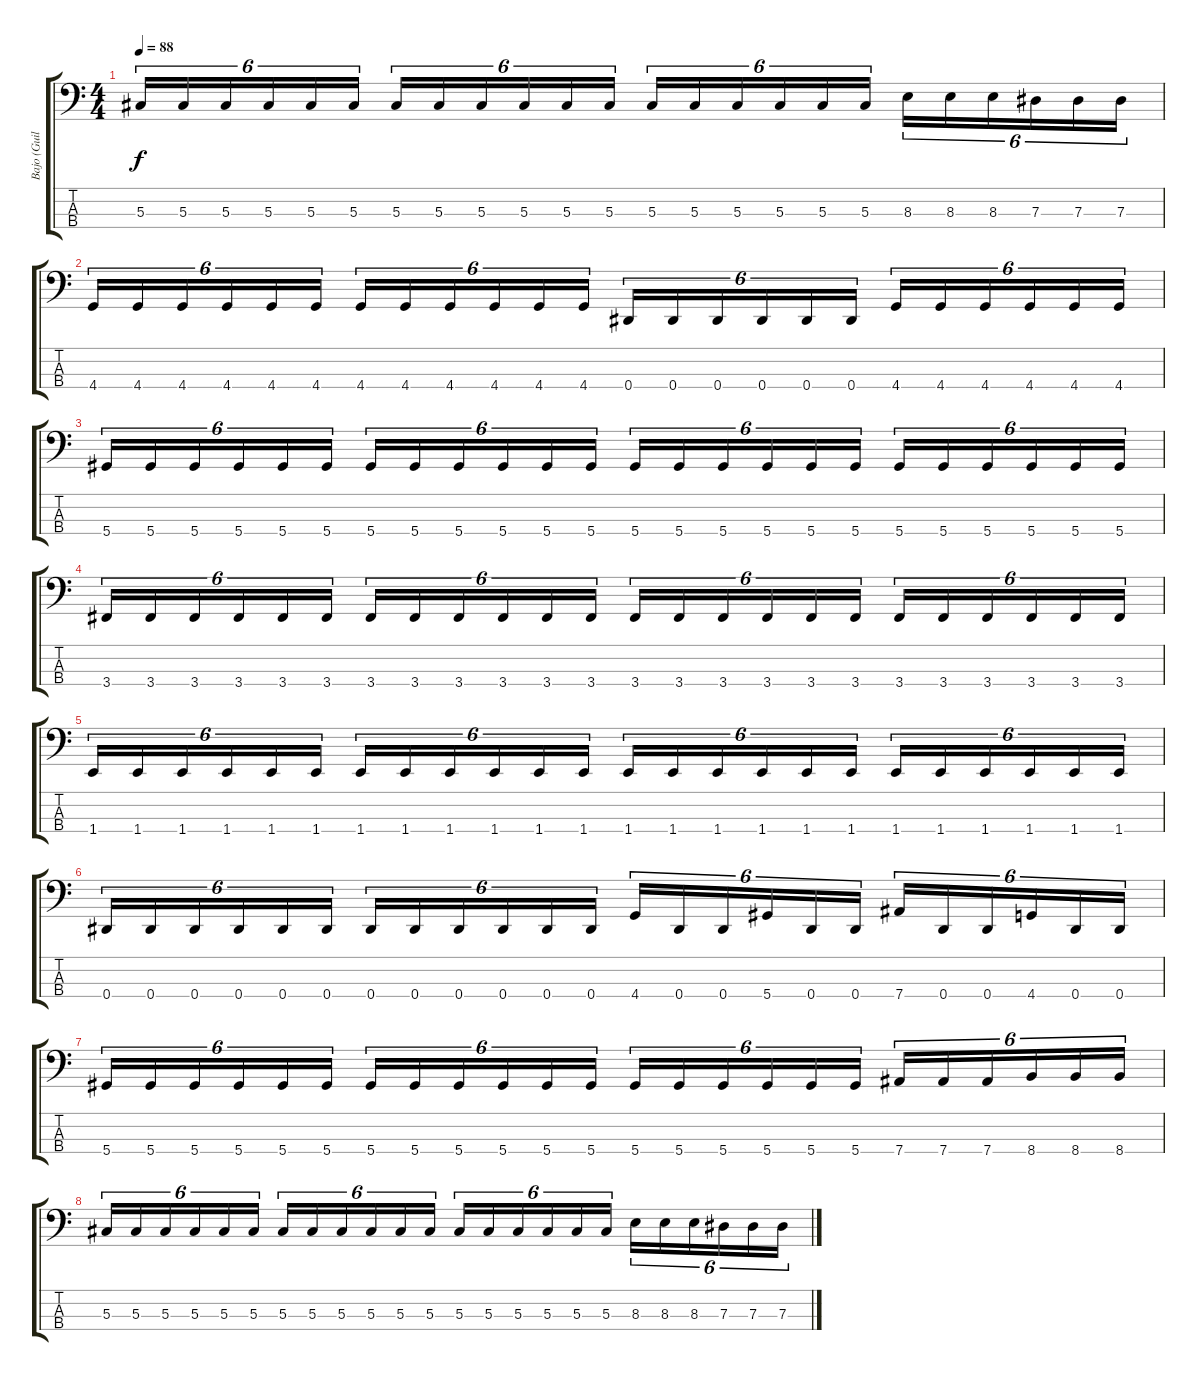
\track ("Bajo (Guillermo Sánchez)" "Bajo (Guil") {instrument electricbassfinger}
\staff {score tabs}
\tuning (Gb2 Db2 Ab1 Eb1) {hide}
\ts (4 4)
\tempo 88
\clef f4
\ks c
5.3.16{tu (6 4) dy f} 5.3.16{tu (6 4)} 5.3.16{tu (6 4)} 5.3.16{tu (6 4)} 5.3.16{tu (6 4)} 5.3.16{tu (6 4)} 5.3.16{tu (6 4)} 5.3.16{tu (6 4)} 5.3.16{tu (6 4)} 5.3.16{tu (6 4)} 5.3.16{tu (6 4)} 5.3.16{tu (6 4)} 5.3.16{tu (6 4)} 5.3.16{tu (6 4)} 5.3.16{tu (6 4)} 5.3.16{tu (6 4)} 5.3.16{tu (6 4)} 5.3.16{tu (6 4)} 8.3.16{tu (6 4)} 8.3.16{tu (6 4)} 8.3.16{tu (6 4)} 7.3.16{tu (6 4)} 7.3.16{tu (6 4)} 7.3.16{tu (6 4)} |
4.4.16{tu (6 4)} 4.4.16{tu (6 4)} 4.4.16{tu (6 4)} 4.4.16{tu (6 4)} 4.4.16{tu (6 4)} 4.4.16{tu (6 4)} 4.4.16{tu (6 4)} 4.4.16{tu (6 4)} 4.4.16{tu (6 4)} 4.4.16{tu (6 4)} 4.4.16{tu (6 4)} 4.4.16{tu (6 4)} 0.4.16{tu (6 4)} 0.4.16{tu (6 4)} 0.4.16{tu (6 4)} 0.4.16{tu (6 4)} 0.4.16{tu (6 4)} 0.4.16{tu (6 4)} 4.4.16{tu (6 4)} 4.4.16{tu (6 4)} 4.4.16{tu (6 4)} 4.4.16{tu (6 4)} 4.4.16{tu (6 4)} 4.4.16{tu (6 4)} |
5.4.16{tu (6 4)} 5.4.16{tu (6 4)} 5.4.16{tu (6 4)} 5.4.16{tu (6 4)} 5.4.16{tu (6 4)} 5.4.16{tu (6 4)} 5.4.16{tu (6 4)} 5.4.16{tu (6 4)} 5.4.16{tu (6 4)} 5.4.16{tu (6 4)} 5.4.16{tu (6 4)} 5.4.16{tu (6 4)} 5.4.16{tu (6 4)} 5.4.16{tu (6 4)} 5.4.16{tu (6 4)} 5.4.16{tu (6 4)} 5.4.16{tu (6 4)} 5.4.16{tu (6 4)} 5.4.16{tu (6 4)} 5.4.16{tu (6 4)} 5.4.16{tu (6 4)} 5.4.16{tu (6 4)} 5.4.16{tu (6 4)} 5.4.16{tu (6 4)} |
3.4.16{tu (6 4)} 3.4.16{tu (6 4)} 3.4.16{tu (6 4)} 3.4.16{tu (6 4)} 3.4.16{tu (6 4)} 3.4.16{tu (6 4)} 3.4.16{tu (6 4)} 3.4.16{tu (6 4)} 3.4.16{tu (6 4)} 3.4.16{tu (6 4)} 3.4.16{tu (6 4)} 3.4.16{tu (6 4)} 3.4.16{tu (6 4)} 3.4.16{tu (6 4)} 3.4.16{tu (6 4)} 3.4.16{tu (6 4)} 3.4.16{tu (6 4)} 3.4.16{tu (6 4)} 3.4.16{tu (6 4)} 3.4.16{tu (6 4)} 3.4.16{tu (6 4)} 3.4.16{tu (6 4)} 3.4.16{tu (6 4)} 3.4.16{tu (6 4)} |
1.4.16{tu (6 4)} 1.4.16{tu (6 4)} 1.4.16{tu (6 4)} 1.4.16{tu (6 4)} 1.4.16{tu (6 4)} 1.4.16{tu (6 4)} 1.4.16{tu (6 4)} 1.4.16{tu (6 4)} 1.4.16{tu (6 4)} 1.4.16{tu (6 4)} 1.4.16{tu (6 4)} 1.4.16{tu (6 4)} 1.4.16{tu (6 4)} 1.4.16{tu (6 4)} 1.4.16{tu (6 4)} 1.4.16{tu (6 4)} 1.4.16{tu (6 4)} 1.4.16{tu (6 4)} 1.4.16{tu (6 4)} 1.4.16{tu (6 4)} 1.4.16{tu (6 4)} 1.4.16{tu (6 4)} 1.4.16{tu (6 4)} 1.4.16{tu (6 4)} |
0.4.16{tu (6 4)} 0.4.16{tu (6 4)} 0.4.16{tu (6 4)} 0.4.16{tu (6 4)} 0.4.16{tu (6 4)} 0.4.16{tu (6 4)} 0.4.16{tu (6 4)} 0.4.16{tu (6 4)} 0.4.16{tu (6 4)} 0.4.16{tu (6 4)} 0.4.16{tu (6 4)} 0.4.16{tu (6 4)} 4.4.16{tu (6 4)} 0.4.16{tu (6 4)} 0.4.16{tu (6 4)} 5.4.16{tu (6 4)} 0.4.16{tu (6 4)} 0.4.16{tu (6 4)} 7.4.16{tu (6 4)} 0.4.16{tu (6 4)} 0.4.16{tu (6 4)} 4.4.16{tu (6 4)} 0.4.16{tu (6 4)} 0.4.16{tu (6 4)} |
5.4.16{tu (6 4)} 5.4.16{tu (6 4)} 5.4.16{tu (6 4)} 5.4.16{tu (6 4)} 5.4.16{tu (6 4)} 5.4.16{tu (6 4)} 5.4.16{tu (6 4)} 5.4.16{tu (6 4)} 5.4.16{tu (6 4)} 5.4.16{tu (6 4)} 5.4.16{tu (6 4)} 5.4.16{tu (6 4)} 5.4.16{tu (6 4)} 5.4.16{tu (6 4)} 5.4.16{tu (6 4)} 5.4.16{tu (6 4)} 5.4.16{tu (6 4)} 5.4.16{tu (6 4)} 7.4.16{tu (6 4)} 7.4.16{tu (6 4)} 7.4.16{tu (6 4)} 8.4.16{tu (6 4)} 8.4.16{tu (6 4)} 8.4.16{tu (6 4)} |
5.3.16{tu (6 4)} 5.3.16{tu (6 4)} 5.3.16{tu (6 4)} 5.3.16{tu (6 4)} 5.3.16{tu (6 4)} 5.3.16{tu (6 4)} 5.3.16{tu (6 4)} 5.3.16{tu (6 4)} 5.3.16{tu (6 4)} 5.3.16{tu (6 4)} 5.3.16{tu (6 4)} 5.3.16{tu (6 4)} 5.3.16{tu (6 4)} 5.3.16{tu (6 4)} 5.3.16{tu (6 4)} 5.3.16{tu (6 4)} 5.3.16{tu (6 4)} 5.3.16{tu (6 4)} 8.3.16{tu (6 4)} 8.3.16{tu (6 4)} 8.3.16{tu (6 4)} 7.3.16{tu (6 4)} 7.3.16{tu (6 4)} 7.3.16{tu (6 4)}
